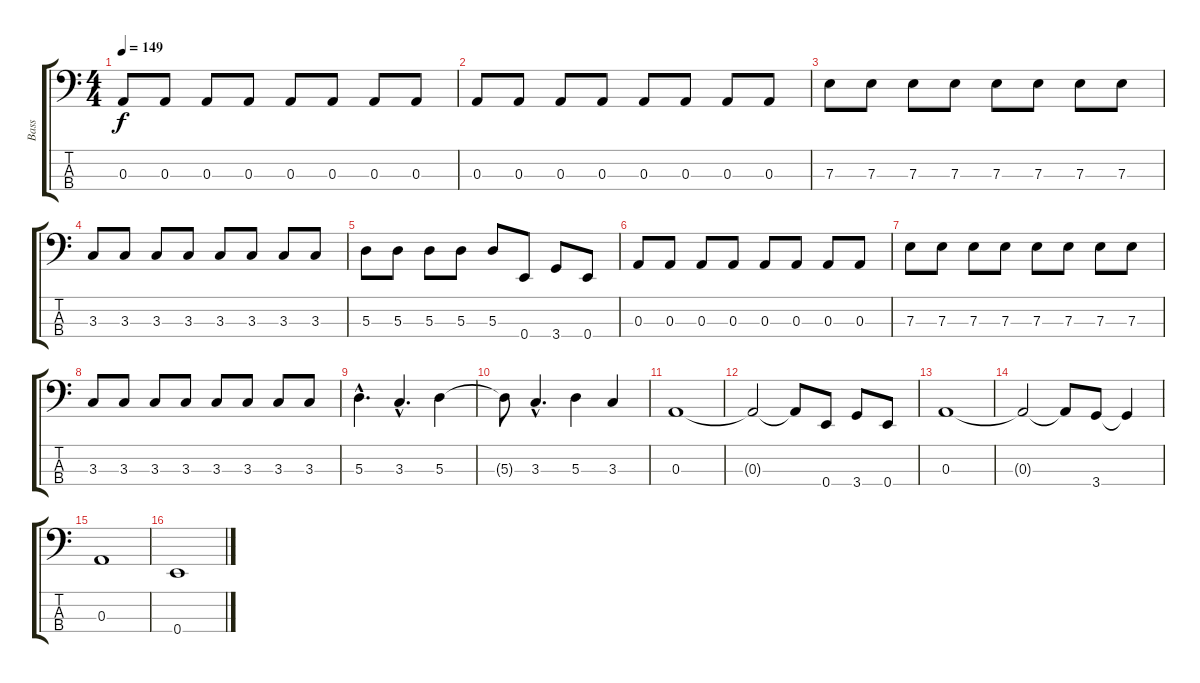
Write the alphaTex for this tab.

\track ("Bass" "Bass") {instrument electricbasspick}
\staff {score tabs}
\tuning (G2 D2 A1 E1) {hide}
\ts (4 4)
\tempo 149
\clef f4
\ks c
0.3.8{dy f} 0.3.8 0.3.8 0.3.8 0.3.8 0.3.8 0.3.8 0.3.8 |
0.3.8 0.3.8 0.3.8 0.3.8 0.3.8 0.3.8 0.3.8 0.3.8 |
7.3.8 7.3.8 7.3.8 7.3.8 7.3.8 7.3.8 7.3.8 7.3.8 |
3.3.8 3.3.8 3.3.8 3.3.8 3.3.8 3.3.8 3.3.8 3.3.8 |
5.3.8 5.3.8 5.3.8 5.3.8 5.3.8 0.4.8 3.4.8 0.4.8 |
0.3.8 0.3.8 0.3.8 0.3.8 0.3.8 0.3.8 0.3.8 0.3.8 |
7.3.8 7.3.8 7.3.8 7.3.8 7.3.8 7.3.8 7.3.8 7.3.8 |
3.3.8 3.3.8 3.3.8 3.3.8 3.3.8 3.3.8 3.3.8 3.3.8 |
5.3{hac}.4{d} 3.3{hac}.4{d} 5.3.4 |
5.3{t}.8 3.3{hac}.4{d} 5.3.4 3.3.4 |
0.3.1 |
0.3{t}.2 0.3{t}.8 0.4.8 3.4.8 0.4.8 |
0.3.1 |
0.3{t}.2 0.3{t}.8 3.4.8 3.4{t}.4 |
0.3.1 |
0.4.1
